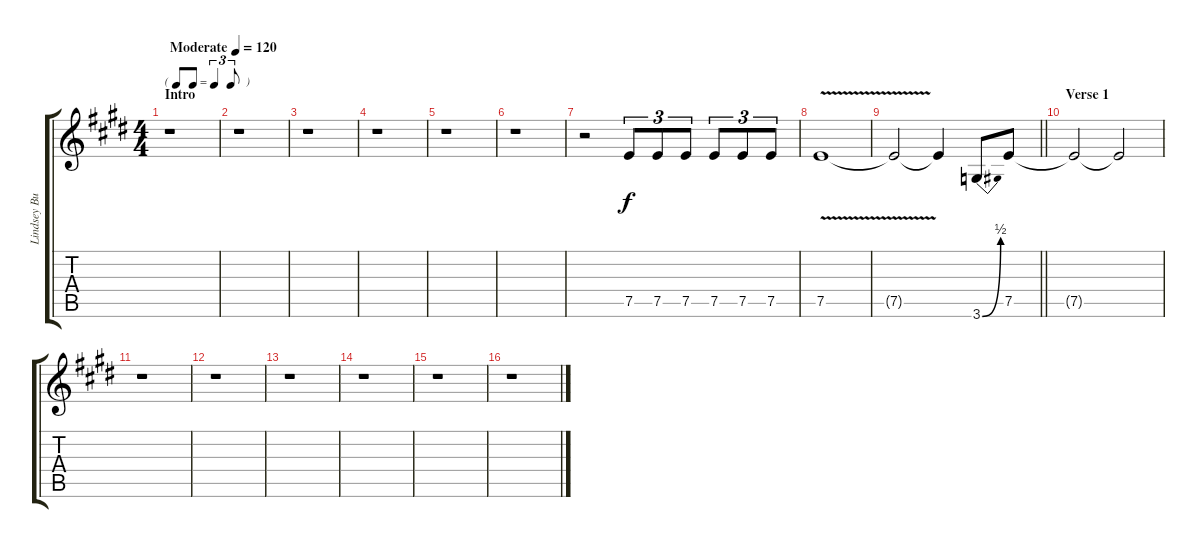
\track ("Lindsey Buckingham (Lead)" "Lindsey Bu") {instrument electricguitarclean}
\staff {score tabs}
\tuning (E4 B3 G3 D3 A2 E2) {hide}
\ts (4 4)
\tf triplet8th
\section ("" "Intro")
\tempo (120 "Moderate")
\clef g2
\ks e
r.1{dy f instrument electricguitarclean} |
r.1 |
r.1 |
r.1 |
r.1 |
r.1 |
r.2{instrument overdrivenguitar} 7.5.8{tu (3 2)} 7.5.8{tu (3 2)} 7.5.8{tu (3 2)} 7.5.8{tu (3 2)} 7.5.8{tu (3 2)} 7.5.8{tu (3 2)} |
7.5{v}.1 |
\barLineRight lightlight
7.5{t}.2 7.5{t}.4 3.6{be (bend 0 0 60 2)}.8 7.5.8 |
\section ("" "Verse 1")
7.5{t}.2 7.5{t}.2 |
r.1 |
r.1 |
r.1 |
r.1 |
r.1 |
r.1
